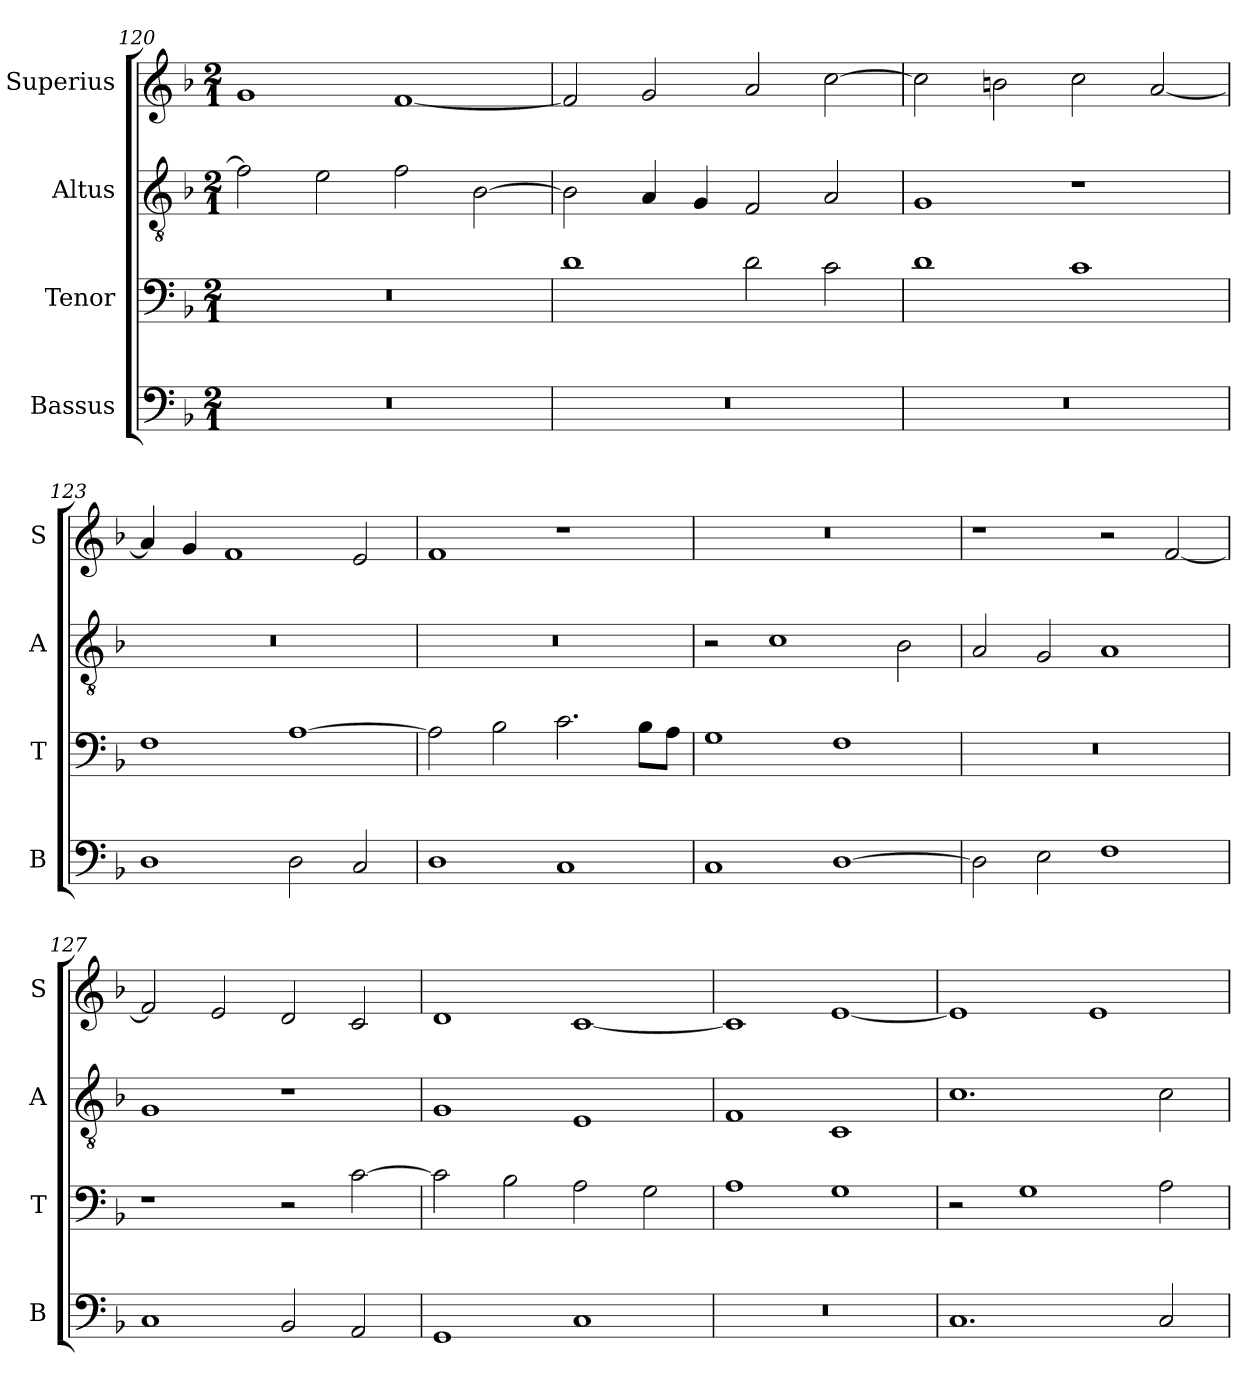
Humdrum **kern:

**kern	**kern	**kern	**kern
*part4	*part3	*part2	*part1
*staff4	*staff3	*staff2	*staff1
*I"Bassus	*I"Tenor	*I"Altus	*I"Superius
*I'B	*I'T	*I'A	*I'S
*clefF4	*clefF4	*clefGv2	*clefG2
*k[b-]	*k[b-]	*k[b-]	*k[b-]
*F:	*F:	*F:	*F:
*M2/1	*M2/1	*M2/1	*M2/1
=120	=120	=120	=120
0r	0r	2f]	1g
.	.	2e	.
.	.	2f	[1f
.	.	[2B-	.
=121	=121	=121	=121
0r	1d	2B-]	2f]
.	.	4A	2g
.	.	4G	.
.	2d	2F	2a
.	2c	2A	[2cc
=122	=122	=122	=122
0r	1d	1G	2cc]
.	.	.	2bn
.	1c	1r	2cc
.	.	.	[2a
=123	=123	=123	=123
1D	1F	0r	4a]
.	.	.	4g
.	.	.	1f
2D	[1A	.	.
2C	.	.	2e
=124	=124	=124	=124
1D	2A]	0r	1f
.	2B-	.	.
1C	2.c	.	1r
.	8B-L	.	.
.	8AJ	.	.
=125	=125	=125	=125
1C	1G	2r	0r
.	.	1c	.
[1D	1F	.	.
.	.	2B-	.
=126	=126	=126	=126
2D]	0r	2A	1r
2E	.	2G	.
1F	.	1A	2r
.	.	.	[2f
=127	=127	=127	=127
1C	1r	1G	2f]
.	.	.	2e
2BB-	2r	1r	2d
2AA	[2c	.	2c
=128	=128	=128	=128
1GG	2c]	1G	1d
.	2B-	.	.
1C	2A	1E	[1c
.	2G	.	.
=129	=129	=129	=129
0r	1A	1F	1c]
.	1G	1C	[1e
=130	=130	=130	=130
1.C	2r	1.c	1e]
.	1G	.	.
.	.	.	1e
2C	2A	2c	.
=	=	=	=
*-	*-	*-	*-
